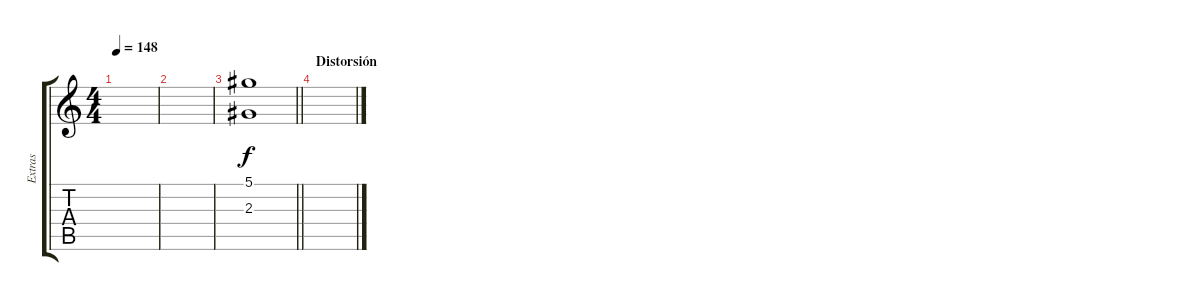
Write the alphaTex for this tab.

\track ("Extras" "Extras") {instrument distortionguitar}
\staff {score tabs}
\tuning (Eb4 Bb3 Gb3 Db3 Ab2 Eb2) {hide}
\ts (4 4)
\tempo 148
\clef g2
\ks c
|
|
\barLineRight lightlight
(5.1 2.3).1{volume 10 instrument reversecymbal} |
\section ("" "Distorsión")
